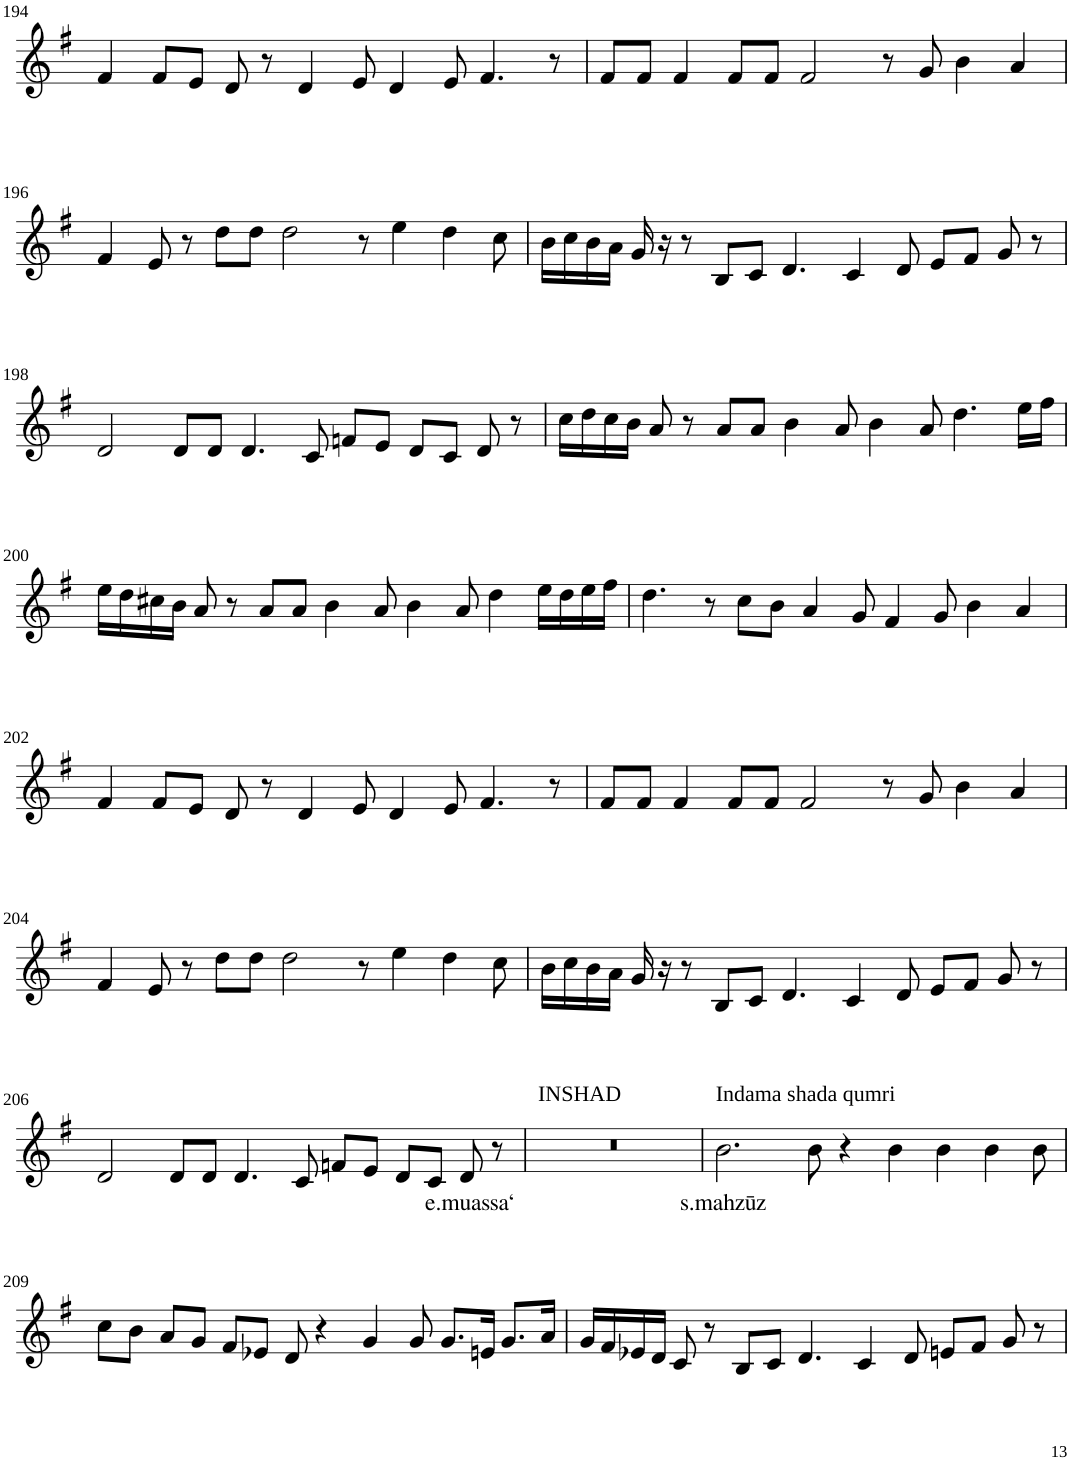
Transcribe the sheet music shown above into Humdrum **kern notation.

**kern	**text
*part1	*part1
*staff1	*staff1
*I"Violin	*
!!LO:PB:g=z
*clefG2	*
*k[f#]	*
*G:	*
*M8/4	*
=194	=194
4f#/	.
8f#/L	.
8e/J	.
8d/	.
8r	.
4d/	.
8e/	.
4d/	.
8e/	.
4.f#/	.
8r	.
=195	=195
8f#/L	.
8f#/J	.
4f#/	.
8f#/L	.
8f#/J	.
2f#/	.
8r	.
8g/	.
4b\	.
4a/	.
!!LO:LB:g=z
=196	=196
4f#/	.
8e/	.
8r	.
8dd\L	.
8dd\J	.
2dd\	.
8r	.
4ee\	.
4dd\	.
8cc\	.
=197	=197
16b\LL	.
16cc\	.
16b\	.
16a\JJ	.
16g/	.
16r	.
8r	.
8B/L	.
8c/J	.
4.d/	.
4c/	.
8d/	.
8e/L	.
8f#/J	.
8g/	.
8r	.
!!LO:LB:g=z
=198	=198
2d/	.
8d/L	.
8d/J	.
4.d/	.
8c/	.
8fn/L	.
8e/J	.
8d/L	.
8c/J	.
8d/	.
8r	.
=199	=199
16cc\LL	.
16dd\	.
16cc\	.
16b\JJ	.
8a/	.
8r	.
8a/L	.
8a/J	.
4b\	.
8a/	.
4b\	.
8a/	.
4.dd\	.
16ee\LL	.
16ff#\JJ	.
!!LO:LB:g=z
=200	=200
16ee\LL	.
16dd\	.
16cc#X\	.
16b\JJ	.
8a/	.
8r	.
8a/L	.
8a/J	.
4b\	.
8a/	.
4b\	.
8a/	.
4dd\	.
16ee\LL	.
16dd\	.
16ee\	.
16ff#\JJ	.
=201	=201
4.dd\	.
8r	.
8cc\L	.
8b\J	.
4a/	.
8g/	.
4f#/	.
8g/	.
4b\	.
4a/	.
!!LO:LB:g=z
=202	=202
4f#/	.
8f#/L	.
8e/J	.
8d/	.
8r	.
4d/	.
8e/	.
4d/	.
8e/	.
4.f#/	.
8r	.
=203	=203
8f#/L	.
8f#/J	.
4f#/	.
8f#/L	.
8f#/J	.
2f#/	.
8r	.
8g/	.
4b\	.
4a/	.
!!LO:LB:g=z
=204	=204
4f#/	.
8e/	.
8r	.
8dd\L	.
8dd\J	.
2dd\	.
8r	.
4ee\	.
4dd\	.
8cc\	.
=205	=205
16b\LL	.
16cc\	.
16b\	.
16a\JJ	.
16g/	.
16r	.
8r	.
8B/L	.
8c/J	.
4.d/	.
4c/	.
8d/	.
8e/L	.
8f#/J	.
8g/	.
8r	.
!!LO:LB:g=z
=206	=206
2d/	.
8d/L	.
8d/J	.
4.d/	.
8c/	.
8fn/L	.
8e/J	.
8d/L	.
8c/J	.
!	!LO:LY:b
8d/	e.muassa‘
8r	.
=207	=207
!LO:TX:a:t=INSHAD	!
0r	.
=208	=208
!LO:TX:a:t=Indama shada qumri	!
!	!LO:LY:b
2.b\	s.mahzūz
8b\	.
4r	.
4b\	.
4b\	.
4b\	.
8b\	.
!!LO:LB:g=z
=209	=209
8cc\L	.
8b\J	.
8a/L	.
8g/J	.
8f#/L	.
8e-X/J	.
8d/	.
4r	.
4g/	.
8g/	.
8.g/L	.
16en/Jk	.
8.g/L	.
16a/Jk	.
=210	=210
16g/LL	.
16f#/	.
16e-X/	.
16d/JJ	.
8c/	.
8r	.
8B/L	.
8c/J	.
4.d/	.
4c/	.
8d/	.
8en/L	.
8f#/J	.
8g/	.
8r	.
=	=
*-	*-
